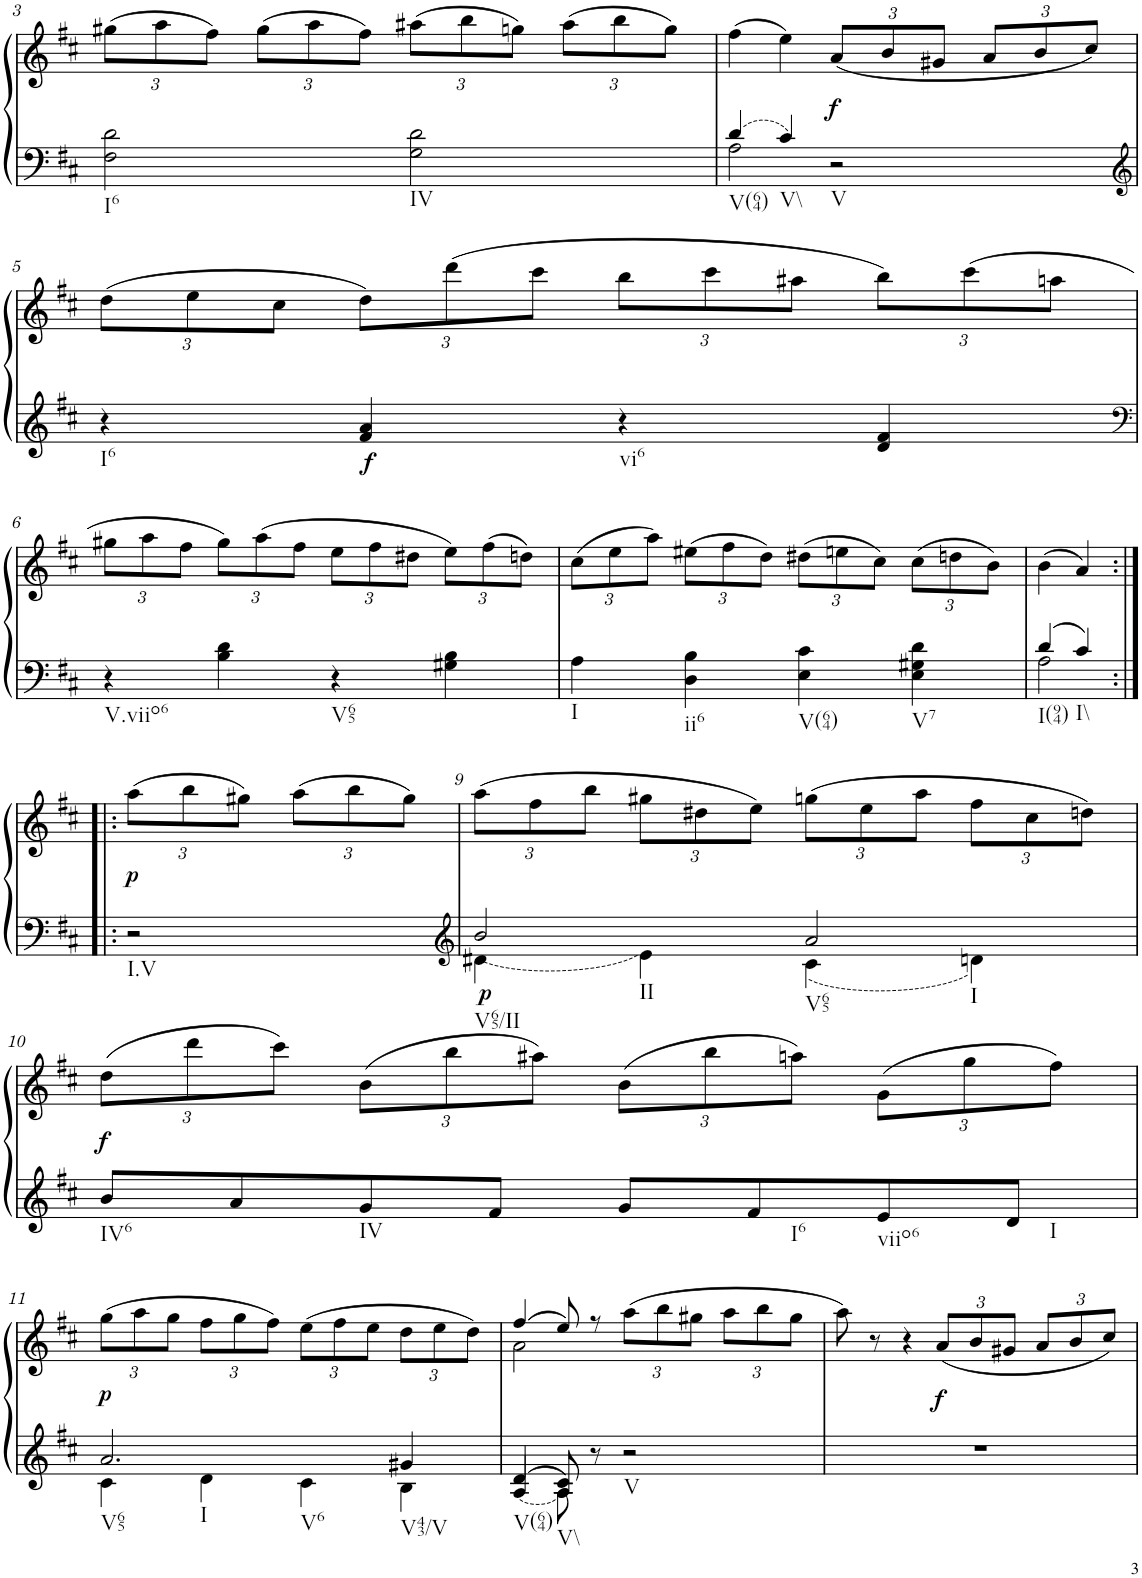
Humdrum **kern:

**kern	**kern	**dynam
*part1	*part1	*part1
*staff2	*staff1	*staff1/2
*I"unbenannt2	*	*
!!LO:PB:g=z
*clefF4	*clefG2	*
*k[f#c#]	*k[f#c#]	*
*M2/2	*M2/2	*
*met(c|)	*met(c|)	*
*	*Xbrackettup	*
=3	=3	=3
!LO:TX:b:t=I6	!	!
2F#\ 2d\	(12gg#X\L	.
.	12aa\	.
.	12ff#\J)	.
.	(12gg#\L	.
.	12aa\	.
.	12ff#\J)	.
!LO:TX:b:t=IV	!	!
2G\ 2d\	(12aa#X\L	.
.	12bb\	.
.	12ggn\J)	.
.	(12aa#\L	.
.	12bb\	.
.	12gg\J)	.
=4	=4	=4
*^	*	*
!LO:TX:b:t=V(64)	!	!	!
4d/	2A\	(4ff#\	.
!LO:TX:b:t=V\\	!	!	!
4c#/	.	4ee\)	.
!LO:TX:b:t=V	!	!	!
!	!	!	!LO:DY:b
2r	2ryy	(12a/L	f
.	.	12b/	.
.	.	12g#X/J	.
.	.	12a/L	.
.	.	12b/	.
.	.	12cc#/J)	.
*v	*v	*	*
!!LO:LB:g=z
=5	=5	=5
*clefG2	*	*
!LO:TX:b:t=I6	!	!
4r	(12dd\L	.
.	12ee\	.
.	12cc#\J	.
!	!	!LO:DY:b=2
4f#/ 4a/	12dd\L)	f
.	(12ddd\	.
.	12ccc#\J	.
!LO:TX:b:t=vi6	!	!
4r	12bb\L	.
.	12ccc#\	.
.	12aa#X\J	.
4d/ 4f#/	12bb\L)	.
.	(12ccc#\	.
.	12aan\J	.
!!LO:LB:g=z
=6	=6	=6
*clefF4	*	*
!LO:TX:b:t=V.viio6	!	!
4r	12gg#X\L	.
.	12aa\	.
.	12ff#\J	.
4B\ 4d\	12gg#\L)	.
.	(12aa\	.
.	12ff#\J	.
!LO:TX:b:t=V65	!	!
4r	12ee\L	.
.	12ff#\	.
.	12dd#X\J	.
4G#X\ 4B\	12ee\L)	.
.	(12ff#\	.
.	12ddn\J)	.
=7	=7	=7
!LO:TX:b:t=I	!	!
4A\	(12cc#\L	.
.	12ee\	.
.	12aa\J)	.
!LO:TX:b:t=ii6	!	!
4D\ 4B\	(12ee#X\L	.
.	12ff#\	.
.	12dd\J)	.
!LO:TX:b:t=V(64)	!	!
4E\ 4c#\	(12dd#X\L	.
.	12een\	.
.	12cc#\J)	.
!LO:TX:b:t=V7	!	!
4E\ 4G#X\ 4d\	(12cc#\L	.
.	12ddn\	.
.	12b\J)	.
=8	=8	=8
*^	*	*
!LO:TX:b:t=I(94)	!	!	!
4d/	2A\	(4b\	.
!LO:TX:b:t=I\\	!	!	!
4c#/	.	4a/)	.
*v	*v	*	*
!!LO:LB:g=z
=8X1:|!|:	=8X1:|!|:	=8X1:|!|:
!LO:TX:b:t=I.V	!	!
!	!	!LO:DY:b
2r	(12aa\L	p
.	12bb\	.
.	12gg#X\J)	.
.	(12aa\L	.
.	12bb\	.
.	12gg#\J)	.
=9	=9	=9
*clefG2	*	*
*^	*	*
!LO:TX:b:t=V65/II	!	!	!
!LO:TX:b:t=II	!	!	!
!	!	!	!LO:DY:b=2
2b/	4d#X\	(12aa\L	p
.	.	12ff#\	.
.	.	12bb\J	.
.	4e\	12gg#X\L	.
.	.	12dd#X\	.
.	.	12ee\J)	.
!LO:TX:b:t=V65	!	!	!
!LO:TX:b:t=I	!	!	!
2a/	4c#\	(12ggn\L	.
.	.	12ee\	.
.	.	12aa\J	.
.	4dn\	12ff#\L	.
.	.	12cc#\	.
.	.	12ddn\J)	.
*v	*v	*	*
!!LO:LB:g=z
=10	=10	=10
!LO:TX:b:t=IV6	!	!
!	!	!LO:DY:b
8b/L	(12dd\L	f
.	12ddd\	.
8a/	.	.
.	12ccc#\J)	.
!LO:TX:b:t=IV	!	!
8g/	(12b\L	.
.	12bb\	.
8f#/J	.	.
.	12aa#X\J)	.
8g/L	(12b\L	.
.	12bb\	.
!LO:TX:b:t=I6	!	!
8f#/	.	.
.	12aan\J)	.
!LO:TX:b:t=viio6	!	!
8e/	(12g\L	.
.	12gg\	.
!LO:TX:b:t=I	!	!
8d/J	.	.
.	12ff#\J)	.
!!LO:LB:g=z
=11	=11	=11
*^	*	*
!LO:TX:b:t=V65	!	!	!
!LO:TX:b:t=I	!	!	!
!LO:TX:b:t=V6	!	!	!
!	!	!	!LO:DY:b
2.a/	4c#\	(12gg\L	p
.	.	12aa\	.
.	.	12gg\J	.
.	4d\	12ff#\L	.
.	.	12gg\	.
.	.	12ff#\J)	.
.	4c#\	(12ee\L	.
.	.	12ff#\	.
.	.	12ee\J	.
!LO:TX:b:t=V43/V	!	!	!
4g#X/	4B\	12dd\L	.
.	.	12ee\	.
.	.	12dd\J)	.
=12	=12	=12	=12
!LO:TX:b:t=V(64)	!	!	!
!	!LO:T:dash	!	!
*	*	*^	*
4d/	[<4A/	(4ff#/	2a\	.
!LO:TX:b:t=V\\	!	!	!	!
8A/ 8c#/	8A\]	8ee/)	.	.
8r	2ryy	8r	.	.
!LO:TX:b:t=V	!	!	!	!
2r	.	(>12aa\L	2ryy	.
.	.	12bb\	.	.
.	.	12gg#X\J	.	.
.	.	12aa\L	.	.
.	.	12bb\	.	.
.	8ryy	.	.	.
.	.	12gg#\J	.	.
*v	*v	*	*	*
*	*v	*v	*
=13	=13	=13
1r	8aa\)	.
.	8r	.
.	4r	.
!	!	!LO:DY:b
.	(12a/L	f
.	12b/	.
.	12g#X/J	.
.	12a/L	.
.	12b/	.
.	12cc#/J)	.
=	=	=
*-	*-	*-
